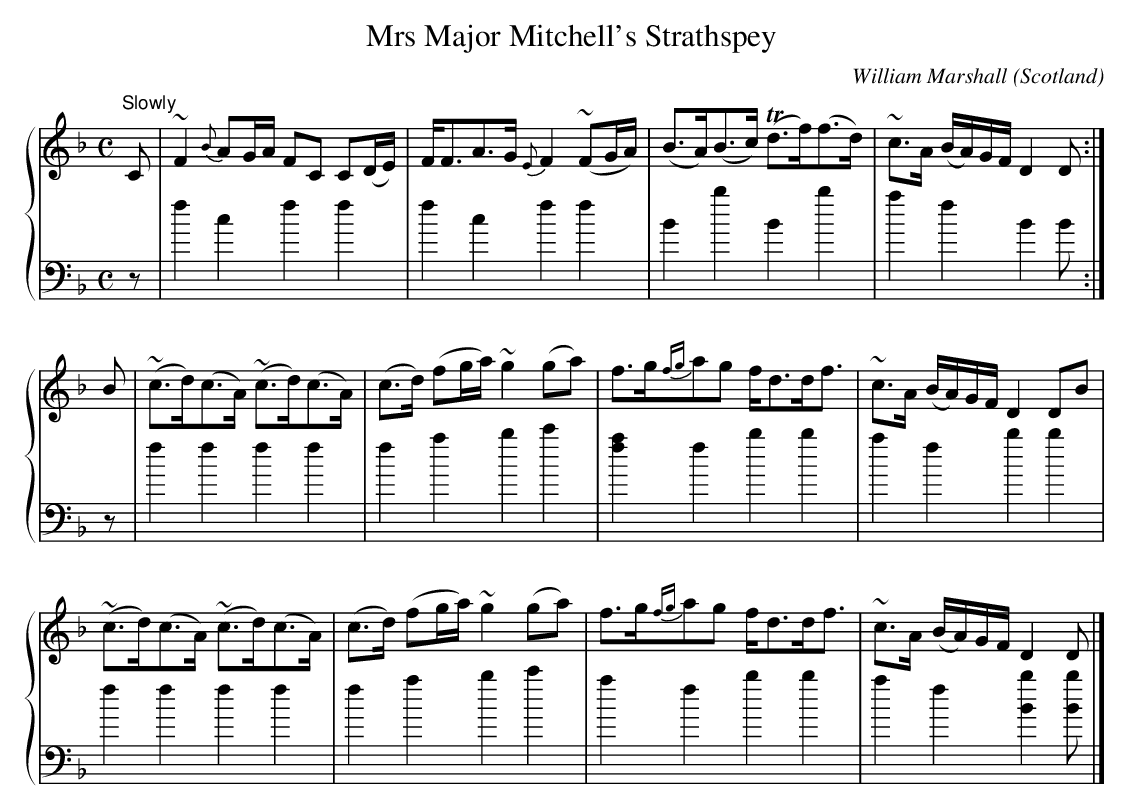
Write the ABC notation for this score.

X:1
T:Mrs Major Mitchell's Strathspey
C:William Marshall
L:1/8
M:C
O:Scotland
K:F
%%staves { 1 2 }
V:1
"^Slowly"
C |\
~F2 {B}AG/A/ FC C(D/E/) | F<FA>G {E}F2 (~FG/A/) | \
(B>A)(B>c) (!trill!d>f)(f>d) | ~c>A (B/A/)G/F/ D2 D :|
B | \
(~c>d)(c>A) (~c>d)(c>A) | (c>d) (fg/a/) ~g2 (ga) | \
f>g{fg}ag f<dd<f | ~c>A (B/A/)G/F/ D2 DB |
(~c>d)(c>A) (~c>d)(c>A) | (c>d) (fg/a/) ~g2 (ga) | \
f>g{fg}ag f<dd<f | ~c>A (B/A/)G/F/ D2 D |]
V:2 clef=bass
L:1/4
z/ | fcff | fcff | BbBb | afBB/ :| \
z/ | ffff | fabc' | [fa]fbb | afbb | ffff | fabc' | afbb | af[Bb][Bb]/ |]
